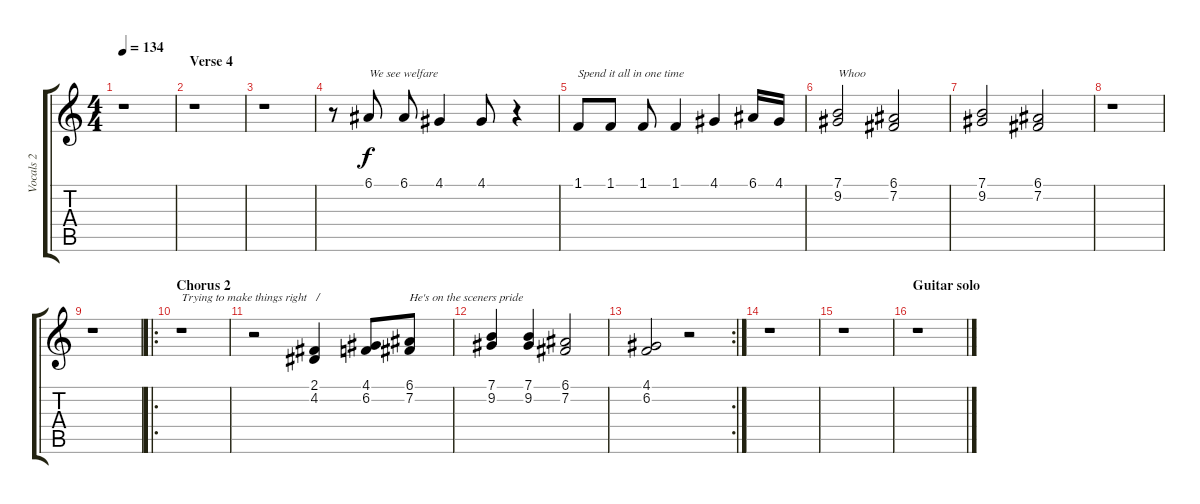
\track ("Vocals 2" "Vocals 2") {instrument violin}
\staff {score tabs}
\tuning (E4 B3 G3 D3 A2 E2) {hide}
\ts (4 4)
\tempo 134
\clef g2
\ks c
r.1{dy f} |
\section ("" "Verse 4")
r.1 |
r.1 |
r.8 6.1.8{txt "We see welfare"} 6.1.8 4.1.4 4.1.8 r.4 |
1.1.8{txt "Spend it all in one time"} 1.1.8 1.1.8 1.1.4 4.1.4 6.1.16 4.1.16 |
(7.1 9.2).2{txt "Whoo"} (6.1 7.2).2 |
(7.1 9.2).2 (6.1 7.2).2 |
r.1 |
r.1 |
\ro
\section ("" "Chorus 2")
r.1{txt "Trying to make things right   /"} |
r.2 (2.1 4.2).4 (4.1 6.2).8 (6.1 7.2).8{txt "He's on the sceners pride"} |
(7.1 9.2).4 (7.1 9.2).4 (6.1 7.2).2 |
\rc 2
(4.1 6.2).2 r.2 |
r.1 |
r.1 |
\section ("" "Guitar solo")
r.1
